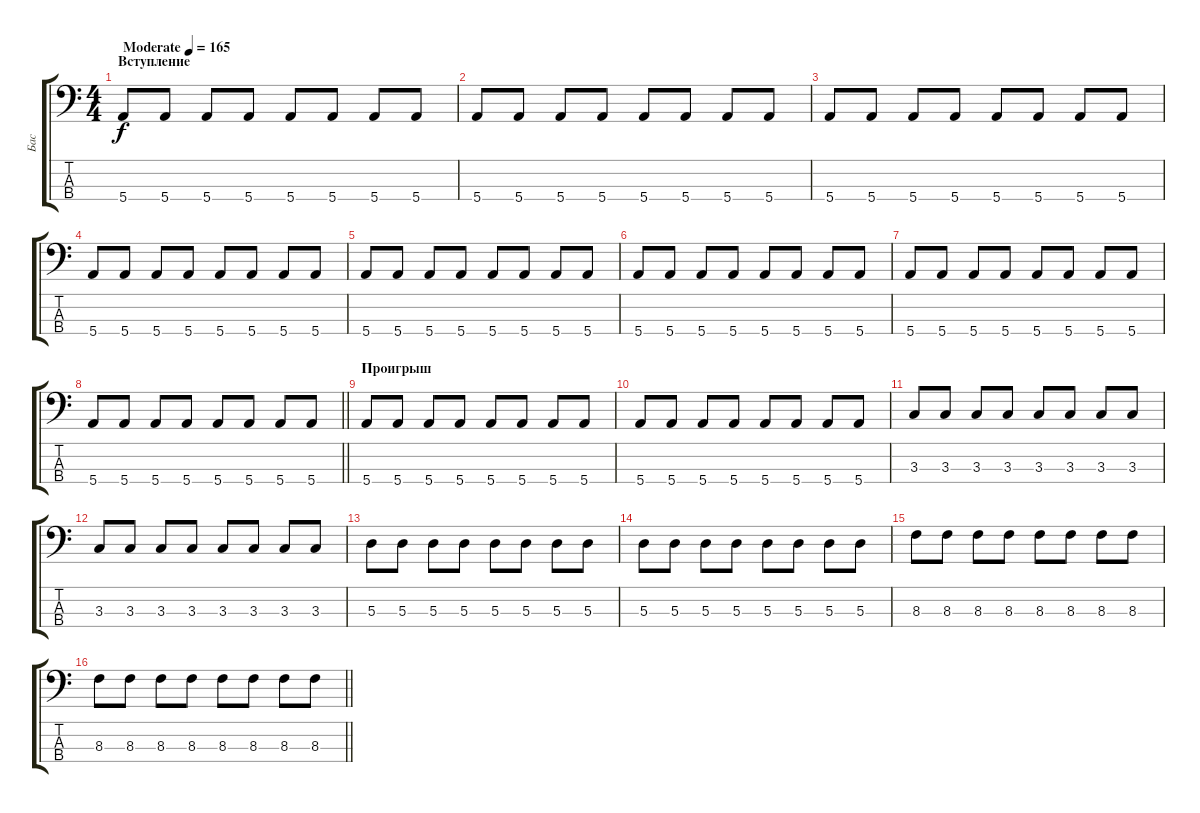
\track ("Бас" "Бас") {instrument electricbassfinger}
\staff {score tabs}
\tuning (G2 D2 A1 E1) {hide}
\ts (4 4)
\section ("" "Вступление")
\tempo (165 "Moderate")
\clef f4
\ks c
5.4.8{dy f instrument electricbassfinger} 5.4.8 5.4.8 5.4.8 5.4.8 5.4.8 5.4.8 5.4.8 |
5.4.8 5.4.8 5.4.8 5.4.8 5.4.8 5.4.8 5.4.8 5.4.8 |
5.4.8 5.4.8 5.4.8 5.4.8 5.4.8 5.4.8 5.4.8 5.4.8 |
5.4.8 5.4.8 5.4.8 5.4.8 5.4.8 5.4.8 5.4.8 5.4.8 |
5.4.8 5.4.8 5.4.8 5.4.8 5.4.8 5.4.8 5.4.8 5.4.8 |
5.4.8 5.4.8 5.4.8 5.4.8 5.4.8 5.4.8 5.4.8 5.4.8 |
5.4.8 5.4.8 5.4.8 5.4.8 5.4.8 5.4.8 5.4.8 5.4.8 |
\barLineRight lightlight
5.4.8 5.4.8 5.4.8 5.4.8 5.4.8 5.4.8 5.4.8 5.4.8 |
\section ("" "Проигрыш")
5.4.8 5.4.8 5.4.8 5.4.8 5.4.8 5.4.8 5.4.8 5.4.8 |
5.4.8 5.4.8 5.4.8 5.4.8 5.4.8 5.4.8 5.4.8 5.4.8 |
3.3.8 3.3.8 3.3.8 3.3.8 3.3.8 3.3.8 3.3.8 3.3.8 |
3.3.8 3.3.8 3.3.8 3.3.8 3.3.8 3.3.8 3.3.8 3.3.8 |
5.3.8 5.3.8 5.3.8 5.3.8 5.3.8 5.3.8 5.3.8 5.3.8 |
5.3.8 5.3.8 5.3.8 5.3.8 5.3.8 5.3.8 5.3.8 5.3.8 |
8.3.8 8.3.8 8.3.8 8.3.8 8.3.8 8.3.8 8.3.8 8.3.8 |
\barLineRight lightlight
8.3.8 8.3.8 8.3.8 8.3.8 8.3.8 8.3.8 8.3.8 8.3.8
